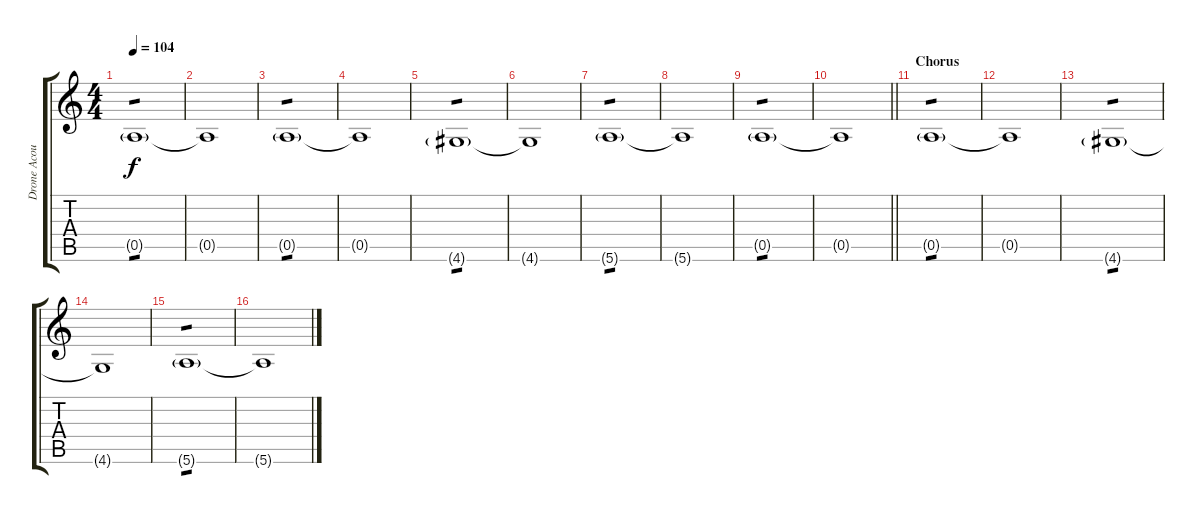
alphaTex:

\track ("Drone Acoustic" "Drone Acou") {instrument acousticguitarsteel}
\staff {score tabs}
\tuning (E4 B3 G3 D3 A2 E2) {hide}
\ts (4 4)
\tempo 104
\clef g2
\ks c
0.5{g}.1{tp 1 dy f} |
0.5{t}.1 |
0.5{g}.1{tp 1} |
0.5{t}.1 |
4.6{g}.1{tp 1} |
4.6{t}.1 |
5.6{g}.1{tp 1} |
5.6{t}.1 |
0.5{g}.1{tp 1} |
\barLineRight lightlight
0.5{t}.1 |
\section ("" "Chorus")
0.5{g}.1{tp 1} |
0.5{t}.1 |
4.6{g}.1{tp 1} |
4.6{t}.1 |
5.6{g}.1{tp 1} |
5.6{t}.1
